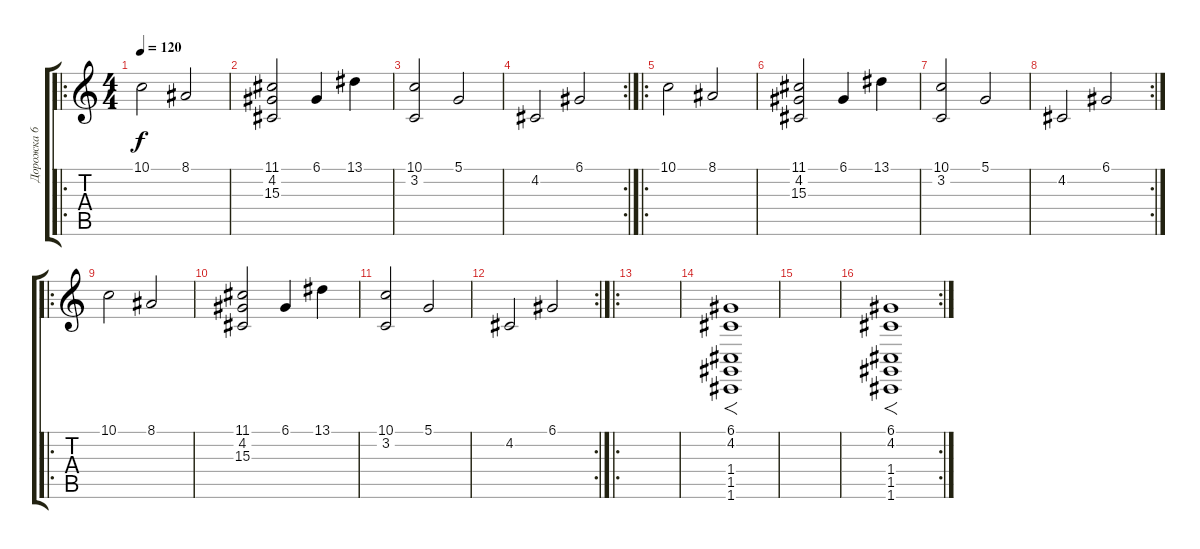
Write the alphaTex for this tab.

\track ("Дорожка 6" "Дорожка 6") {instrument synthstrings1}
\staff {score tabs}
\tuning (D4 A3 F3 C3 G2 C2) {hide}
\ro
\ts (4 4)
\tempo 120
\clef g2
\ks c
10.1.2{dy f} 8.1.2 |
(11.1 4.2 15.3).2 6.1.4 13.1.4 |
(10.1 3.2).2 5.1.2 |
\rc 2
4.2.2 6.1.2 |
\ro
10.1.2 8.1.2 |
(11.1 4.2 15.3).2 6.1.4 13.1.4 |
(10.1 3.2).2 5.1.2 |
\rc 2
4.2.2 6.1.2 |
\ro
10.1.2 8.1.2 |
(11.1 4.2 15.3).2 6.1.4 13.1.4 |
(10.1 3.2).2 5.1.2 |
\rc 2
4.2.2 6.1.2 |
\ro
|
(6.1 4.2 1.4 1.5 1.6).1{f} |
|
\rc 2
(6.1 4.2 1.4 1.5 1.6).1{f}
